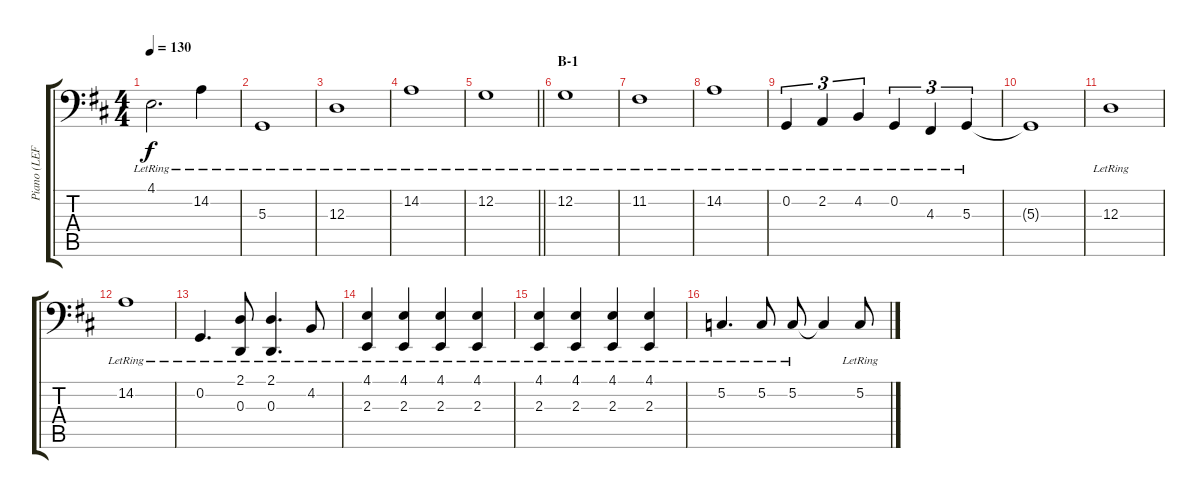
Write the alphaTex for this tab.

\track ("Piano (LEFT)" "Piano (LEF") {instrument acousticgrandpiano}
\staff {score tabs}
\tuning (C3 G2 D2 A1 E1 B0) {hide}
\ts (4 4)
\tempo 130
\clef f4
\ks d
4.1{lr}.2{d dy f} 14.2{lr}.4 |
5.3{lr}.1 |
12.3{lr}.1 |
14.2{lr}.1 |
\barLineRight lightlight
12.2{lr}.1 |
\section ("" "B-1")
12.2{lr}.1 |
11.2{lr}.1 |
14.2{lr}.1 |
0.2{lr}.4{tu (3 2)} 2.2{lr}.4{tu (3 2)} 4.2{lr}.4{tu (3 2)} 0.2{lr}.4{tu (3 2)} 4.3{lr}.4{tu (3 2)} 5.3{lr}.4{tu (3 2)} |
5.3{t}.1 |
12.3{lr}.1 |
14.2{lr}.1 |
0.2{lr}.4{d} (2.1{lr} 0.3{lr}).8 (2.1{lr} 0.3{lr}).4{d} 4.2{lr}.8 |
(4.1{lr} 2.3{lr}).4 (4.1{lr} 2.3{lr}).4 (4.1{lr} 2.3{lr}).4 (4.1{lr} 2.3{lr}).4 |
(4.1{lr} 2.3{lr}).4 (4.1{lr} 2.3{lr}).4 (4.1{lr} 2.3{lr}).4 (4.1{lr} 2.3{lr}).4 |
5.2{lr}.4{d} 5.2{lr}.8 5.2{lr}.8 5.2{t}.4 5.2{lr}.8
